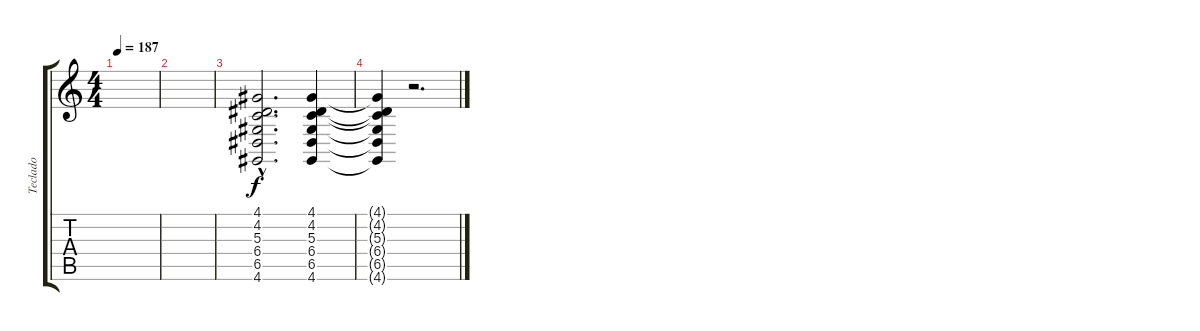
\track ("Teclado" "Teclado") {instrument stringensemble1}
\staff {score tabs}
\tuning (E4 B3 G3 D3 A2 E2) {hide}
\ts (4 4)
\tempo 187
\clef g2
\ks c
|
|
(4.1{hac t} 4.2{hac t} 5.3{hac t} 6.4{hac t} 6.5{hac t} 4.6{hac t}).2{d} (4.1 4.2 5.3 6.4 6.5 4.6).4{volume 7} |
(4.1{t} 4.2{t} 5.3{t} 6.4{t} 6.5{t} 4.6{t}).4 r.2{d}
